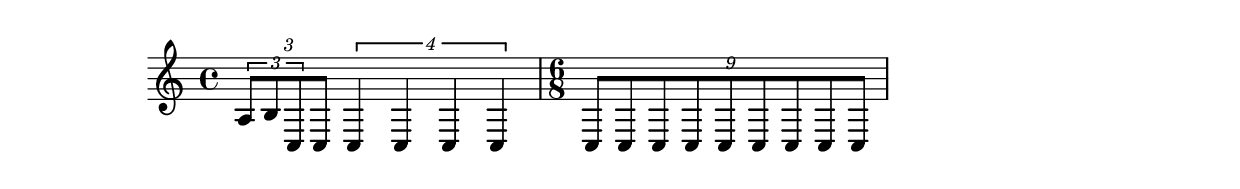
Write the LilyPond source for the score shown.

\score{
	\notes \context Voice {
		 \times 2/3 { \times 2/3 { a8 b c}  c }
		 \times 3/4 { c4 c4 c4 c4 }
		 \time 6/8;
		 \times 6/9 { c8 c c c c c c c c }

		 }
}

\version "1.1.52"; 
